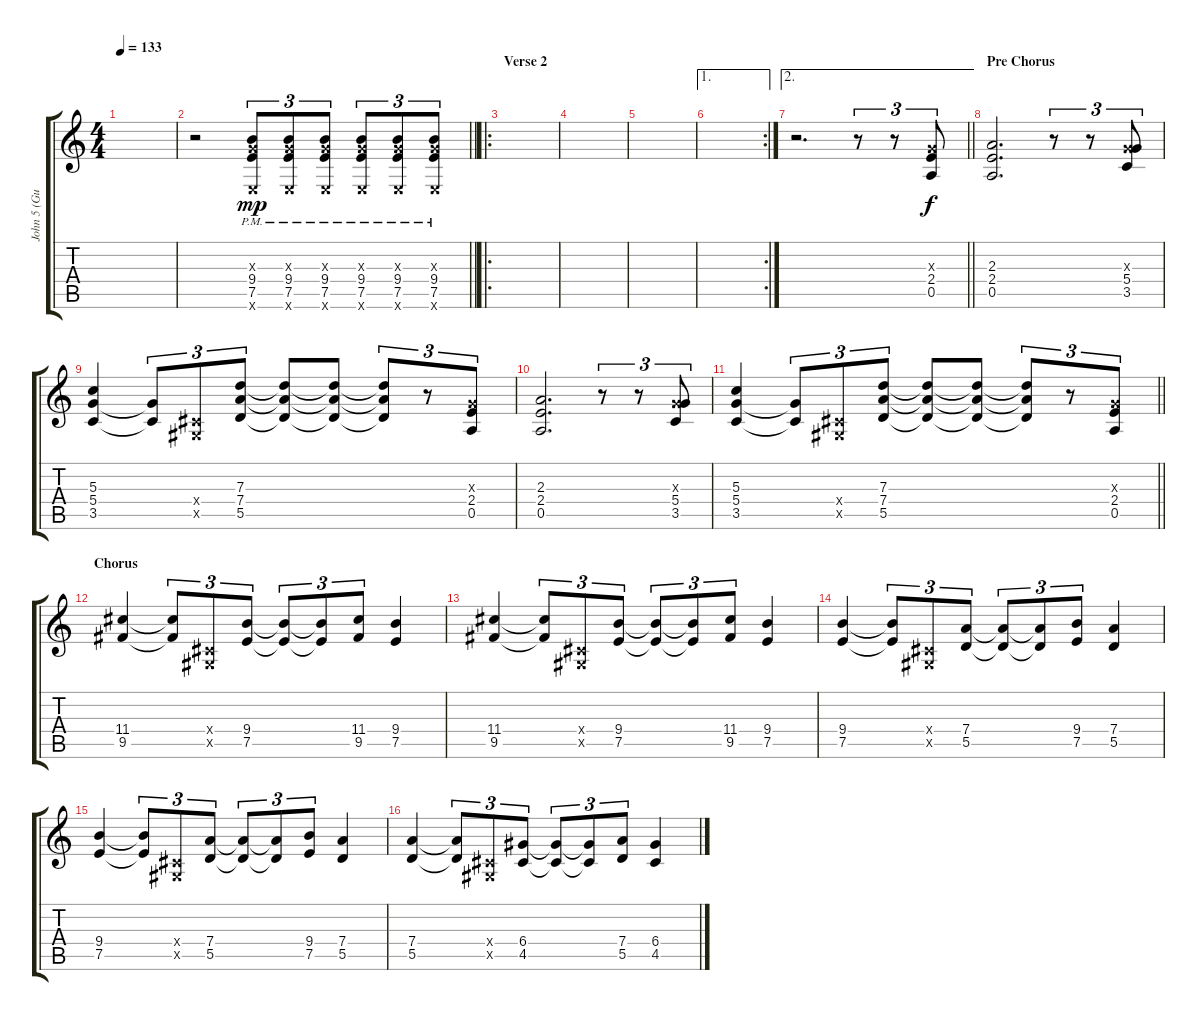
\track ("John 5 (Guitar)" "John 5 (Gu") {instrument overdrivenguitar}
\staff {score tabs}
\tuning (E4 B3 G3 D3 A2 E2) {hide}
\ts (4 4)
\tempo 133
\clef g2
\ks c
|
\barLineRight lightlight
r.2 (0.3{x} 9.4 7.5{pm} 0.6{x}).8{tu (3 2) dy mp} (0.3{x} 9.4 7.5{pm} 0.6{x}).8{tu (3 2)} (0.3{x} 9.4 7.5{pm} 0.6{x}).8{tu (3 2)} (0.3{x} 9.4 7.5{pm} 0.6{x}).8{tu (3 2)} (0.3{x} 9.4 7.5{pm} 0.6{x}).8{tu (3 2)} (0.3{x} 9.4 7.5{pm} 0.6{x}).8{tu (3 2)} |
\ro
\section ("" "Verse 2")
|
|
|
\ae 1
\rc 2
|
\ae 2
\barLineRight lightlight
r.2{d} r.8{tu (3 2)} r.8{tu (3 2)} (0.3{x} 2.4 0.5).8{tu (3 2) dy f} |
\section ("" "Pre Chorus")
(2.3 2.4 0.5).2{d} r.8{tu (3 2)} r.8{tu (3 2)} (0.3{x} 5.4 3.5).8{tu (3 2)} |
(5.3 5.4 3.5).4 (5.4{t} 3.5{t}).8{tu (3 2)} (-1.4{x} -1.5{x}).8{tu (3 2)} (7.3 7.4 5.5).8{tu (3 2)} (7.3{t} 7.4{t} 5.5{t}).8 (7.3{t} 7.4{t} 5.5{t}).8 (7.3{t} 7.4{t} 5.5{t}).8{tu (3 2)} r.8{tu (3 2)} (0.3{x} 2.4 0.5).8{tu (3 2)} |
(2.3 2.4 0.5).2{d} r.8{tu (3 2)} r.8{tu (3 2)} (0.3{x} 5.4 3.5).8{tu (3 2)} |
\barLineRight lightlight
(5.3 5.4 3.5).4 (5.4{t} 3.5{t}).8{tu (3 2)} (-1.4{x} -1.5{x}).8{tu (3 2)} (7.3 7.4 5.5).8{tu (3 2)} (7.3{t} 7.4{t} 5.5{t}).8 (7.3{t} 7.4{t} 5.5{t}).8 (7.3{t} 7.4{t} 5.5{t}).8{tu (3 2)} r.8{tu (3 2)} (0.3{x} 2.4 0.5).8{tu (3 2)} |
\section ("" "Chorus")
(11.4 9.5).4 (11.4{t} 9.5{t}).8{tu (3 2)} (-1.4{x} -1.5{x}).8{tu (3 2)} (9.4 7.5).8{tu (3 2)} (9.4{t} 7.5{t}).8{tu (3 2)} (9.4{t} 7.5{t}).8{tu (3 2)} (11.4 9.5).8{tu (3 2)} (9.4 7.5).4 |
(11.4 9.5).4 (11.4{t} 9.5{t}).8{tu (3 2)} (-1.4{x} -1.5{x}).8{tu (3 2)} (9.4 7.5).8{tu (3 2)} (9.4{t} 7.5{t}).8{tu (3 2)} (9.4{t} 7.5{t}).8{tu (3 2)} (11.4 9.5).8{tu (3 2)} (9.4 7.5).4 |
(9.4 7.5).4 (9.4{t} 7.5{t}).8{tu (3 2)} (-1.4{x} -1.5{x}).8{tu (3 2)} (7.4 5.5).8{tu (3 2)} (7.4{t} 5.5{t}).8{tu (3 2)} (7.4{t} 5.5{t}).8{tu (3 2)} (9.4 7.5).8{tu (3 2)} (7.4 5.5).4 |
(9.4 7.5).4 (9.4{t} 7.5{t}).8{tu (3 2)} (-1.4{x} -1.5{x}).8{tu (3 2)} (7.4 5.5).8{tu (3 2)} (7.4{t} 5.5{t}).8{tu (3 2)} (7.4{t} 5.5{t}).8{tu (3 2)} (9.4 7.5).8{tu (3 2)} (7.4 5.5).4 |
(7.4 5.5).4 (7.4{t} 5.5{t}).8{tu (3 2)} (-1.4{x} -1.5{x}).8{tu (3 2)} (6.4 4.5).8{tu (3 2)} (6.4{t} 4.5{t}).8{tu (3 2)} (6.4{t} 4.5{t}).8{tu (3 2)} (7.4 5.5).8{tu (3 2)} (6.4 4.5).4
